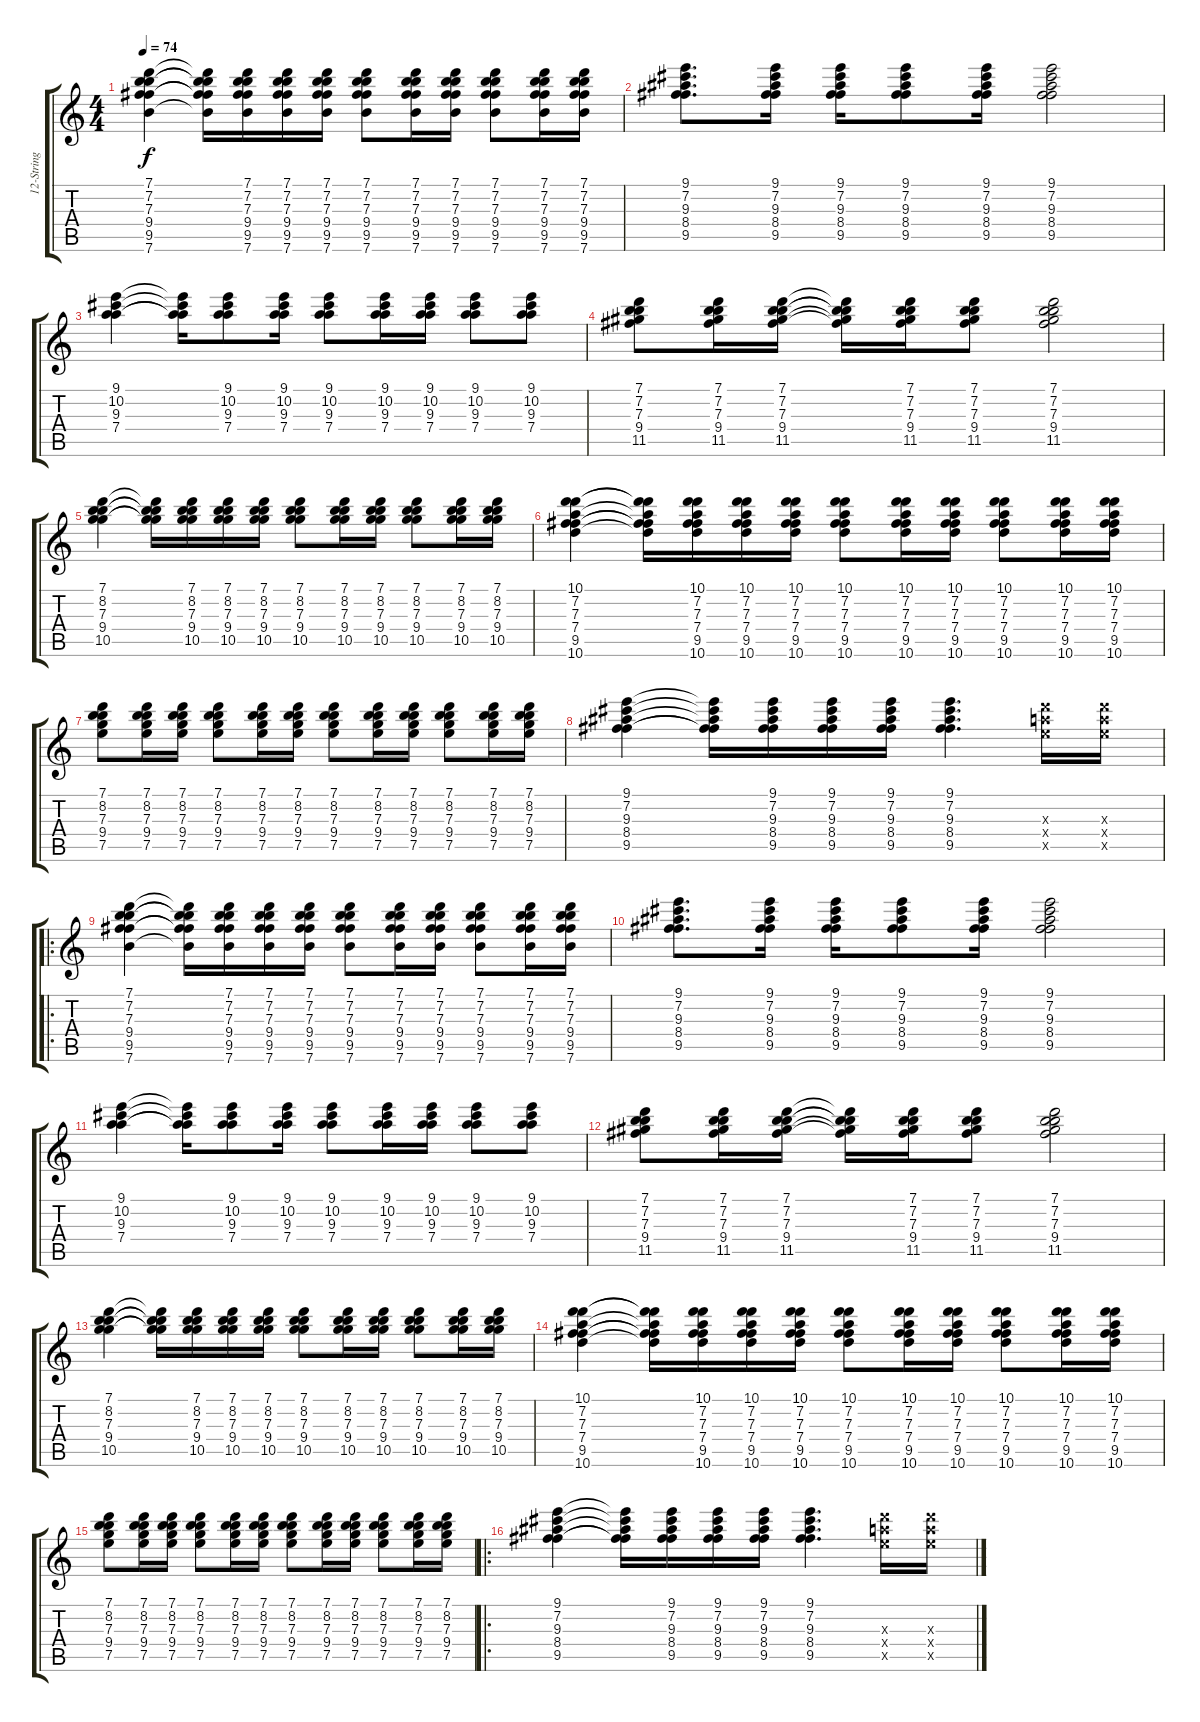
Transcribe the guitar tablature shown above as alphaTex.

\track ("12-String FX" "12-String ") {instrument electricguitarclean}
\staff {score tabs}
\tuning (E4 B3 G4 D4 A3 E3) {hide}
\ts (4 4)
\tempo 74
\clef g2
\ks c
(7.1 7.2 7.3 9.4 9.5 7.6).4{dy f} (7.1{t} 7.2{t} 7.3{t} 9.4{t} 9.5{t} 7.6{t}).16 (7.1 7.2 7.3 9.4 9.5 7.6).16 (7.1 7.2 7.3 9.4 9.5 7.6).16 (7.1 7.2 7.3 9.4 9.5 7.6).16 (7.1 7.2 7.3 9.4 9.5 7.6).8 (7.1 7.2 7.3 9.4 9.5 7.6).16 (7.1 7.2 7.3 9.4 9.5 7.6).16 (7.1 7.2 7.3 9.4 9.5 7.6).8 (7.1 7.2 7.3 9.4 9.5 7.6).16 (7.1 7.2 7.3 9.4 9.5 7.6).16 |
(9.1 7.2 9.3 8.4 9.5).8{d} (9.1 7.2 9.3 8.4 9.5).16 (9.1 7.2 9.3 8.4 9.5).16 (9.1 7.2 9.3 8.4 9.5).8 (9.1 7.2 9.3 8.4 9.5).16 (9.1 7.2 9.3 8.4 9.5).2 |
(9.1 10.2 9.3 7.4).4 (9.1{t} 10.2{t} 9.3{t} 7.4{t}).16 (9.1 10.2 9.3 7.4).8 (9.1 10.2 9.3 7.4).16 (9.1 10.2 9.3 7.4).8 (9.1 10.2 9.3 7.4).16 (9.1 10.2 9.3 7.4).16 (9.1 10.2 9.3 7.4).8 (9.1 10.2 9.3 7.4).8 |
(7.1 7.2 7.3 9.4 11.5).8 (7.1 7.2 7.3 9.4 11.5).16 (7.1 7.2 7.3 9.4 11.5).16 (7.1{t} 7.2{t} 7.3{t} 9.4{t} 11.5{t}).16 (7.1 7.2 7.3 9.4 11.5).16 (7.1 7.2 7.3 9.4 11.5).8 (7.1 7.2 7.3 9.4 11.5).2 |
(7.1 8.2 7.3 9.4 10.5).4 (7.1{t} 8.2{t} 7.3{t} 9.4{t} 10.5{t}).16 (7.1 8.2 7.3 9.4 10.5).16 (7.1 8.2 7.3 9.4 10.5).16 (7.1 8.2 7.3 9.4 10.5).16 (7.1 8.2 7.3 9.4 10.5).8 (7.1 8.2 7.3 9.4 10.5).16 (7.1 8.2 7.3 9.4 10.5).16 (7.1 8.2 7.3 9.4 10.5).8 (7.1 8.2 7.3 9.4 10.5).16 (7.1 8.2 7.3 9.4 10.5).16 |
(10.1 7.2 7.3 7.4 9.5 10.6).4 (10.1{t} 7.2{t} 7.3{t} 7.4{t} 9.5{t} 10.6{t}).16 (10.1 7.2 7.3 7.4 9.5 10.6).16 (10.1 7.2 7.3 7.4 9.5 10.6).16 (10.1 7.2 7.3 7.4 9.5 10.6).16 (10.1 7.2 7.3 7.4 9.5 10.6).8 (10.1 7.2 7.3 7.4 9.5 10.6).16 (10.1 7.2 7.3 7.4 9.5 10.6).16 (10.1 7.2 7.3 7.4 9.5 10.6).8 (10.1 7.2 7.3 7.4 9.5 10.6).16 (10.1 7.2 7.3 7.4 9.5 10.6).16 |
(7.1 8.2 7.3 9.4 7.5).8 (7.1 8.2 7.3 9.4 7.5).16 (7.1 8.2 7.3 9.4 7.5).16 (7.1 8.2 7.3 9.4 7.5).8 (7.1 8.2 7.3 9.4 7.5).16 (7.1 8.2 7.3 9.4 7.5).16 (7.1 8.2 7.3 9.4 7.5).8 (7.1 8.2 7.3 9.4 7.5).16 (7.1 8.2 7.3 9.4 7.5).16 (7.1 8.2 7.3 9.4 7.5).8 (7.1 8.2 7.3 9.4 7.5).16 (7.1 8.2 7.3 9.4 7.5).16 |
(9.1 7.2 9.3 8.4 9.5).4 (9.1{t} 7.2{t} 9.3{t} 8.4{t} 9.5{t}).16 (9.1 7.2 9.3 8.4 9.5).16 (9.1 7.2 9.3 8.4 9.5).16 (9.1 7.2 9.3 8.4 9.5).16 (9.1 7.2 9.3 8.4 9.5).4{d} (7.3{x} 7.4{x} 7.5{x}).16 (7.3{x} 7.4{x} 7.5{x}).16 |
\ro
(7.1 7.2 7.3 9.4 9.5 7.6).4 (7.1{t} 7.2{t} 7.3{t} 9.4{t} 9.5{t} 7.6{t}).16 (7.1 7.2 7.3 9.4 9.5 7.6).16 (7.1 7.2 7.3 9.4 9.5 7.6).16 (7.1 7.2 7.3 9.4 9.5 7.6).16 (7.1 7.2 7.3 9.4 9.5 7.6).8 (7.1 7.2 7.3 9.4 9.5 7.6).16 (7.1 7.2 7.3 9.4 9.5 7.6).16 (7.1 7.2 7.3 9.4 9.5 7.6).8 (7.1 7.2 7.3 9.4 9.5 7.6).16 (7.1 7.2 7.3 9.4 9.5 7.6).16 |
(9.1 7.2 9.3 8.4 9.5).8{d} (9.1 7.2 9.3 8.4 9.5).16 (9.1 7.2 9.3 8.4 9.5).16 (9.1 7.2 9.3 8.4 9.5).8 (9.1 7.2 9.3 8.4 9.5).16 (9.1 7.2 9.3 8.4 9.5).2 |
(9.1 10.2 9.3 7.4).4 (9.1{t} 10.2{t} 9.3{t} 7.4{t}).16 (9.1 10.2 9.3 7.4).8 (9.1 10.2 9.3 7.4).16 (9.1 10.2 9.3 7.4).8 (9.1 10.2 9.3 7.4).16 (9.1 10.2 9.3 7.4).16 (9.1 10.2 9.3 7.4).8 (9.1 10.2 9.3 7.4).8 |
(7.1 7.2 7.3 9.4 11.5).8 (7.1 7.2 7.3 9.4 11.5).16 (7.1 7.2 7.3 9.4 11.5).16 (7.1{t} 7.2{t} 7.3{t} 9.4{t} 11.5{t}).16 (7.1 7.2 7.3 9.4 11.5).16 (7.1 7.2 7.3 9.4 11.5).8 (7.1 7.2 7.3 9.4 11.5).2 |
(7.1 8.2 7.3 9.4 10.5).4 (7.1{t} 8.2{t} 7.3{t} 9.4{t} 10.5{t}).16 (7.1 8.2 7.3 9.4 10.5).16 (7.1 8.2 7.3 9.4 10.5).16 (7.1 8.2 7.3 9.4 10.5).16 (7.1 8.2 7.3 9.4 10.5).8 (7.1 8.2 7.3 9.4 10.5).16 (7.1 8.2 7.3 9.4 10.5).16 (7.1 8.2 7.3 9.4 10.5).8 (7.1 8.2 7.3 9.4 10.5).16 (7.1 8.2 7.3 9.4 10.5).16 |
(10.1 7.2 7.3 7.4 9.5 10.6).4 (10.1{t} 7.2{t} 7.3{t} 7.4{t} 9.5{t} 10.6{t}).16 (10.1 7.2 7.3 7.4 9.5 10.6).16 (10.1 7.2 7.3 7.4 9.5 10.6).16 (10.1 7.2 7.3 7.4 9.5 10.6).16 (10.1 7.2 7.3 7.4 9.5 10.6).8 (10.1 7.2 7.3 7.4 9.5 10.6).16 (10.1 7.2 7.3 7.4 9.5 10.6).16 (10.1 7.2 7.3 7.4 9.5 10.6).8 (10.1 7.2 7.3 7.4 9.5 10.6).16 (10.1 7.2 7.3 7.4 9.5 10.6).16 |
(7.1 8.2 7.3 9.4 7.5).8 (7.1 8.2 7.3 9.4 7.5).16 (7.1 8.2 7.3 9.4 7.5).16 (7.1 8.2 7.3 9.4 7.5).8 (7.1 8.2 7.3 9.4 7.5).16 (7.1 8.2 7.3 9.4 7.5).16 (7.1 8.2 7.3 9.4 7.5).8 (7.1 8.2 7.3 9.4 7.5).16 (7.1 8.2 7.3 9.4 7.5).16 (7.1 8.2 7.3 9.4 7.5).8 (7.1 8.2 7.3 9.4 7.5).16 (7.1 8.2 7.3 9.4 7.5).16 |
\ro
(9.1 7.2 9.3 8.4 9.5).4 (9.1{t} 7.2{t} 9.3{t} 8.4{t} 9.5{t}).16 (9.1 7.2 9.3 8.4 9.5).16 (9.1 7.2 9.3 8.4 9.5).16 (9.1 7.2 9.3 8.4 9.5).16 (9.1 7.2 9.3 8.4 9.5).4{d} (7.3{x} 7.4{x} 7.5{x}).16 (7.3{x} 7.4{x} 7.5{x}).16
